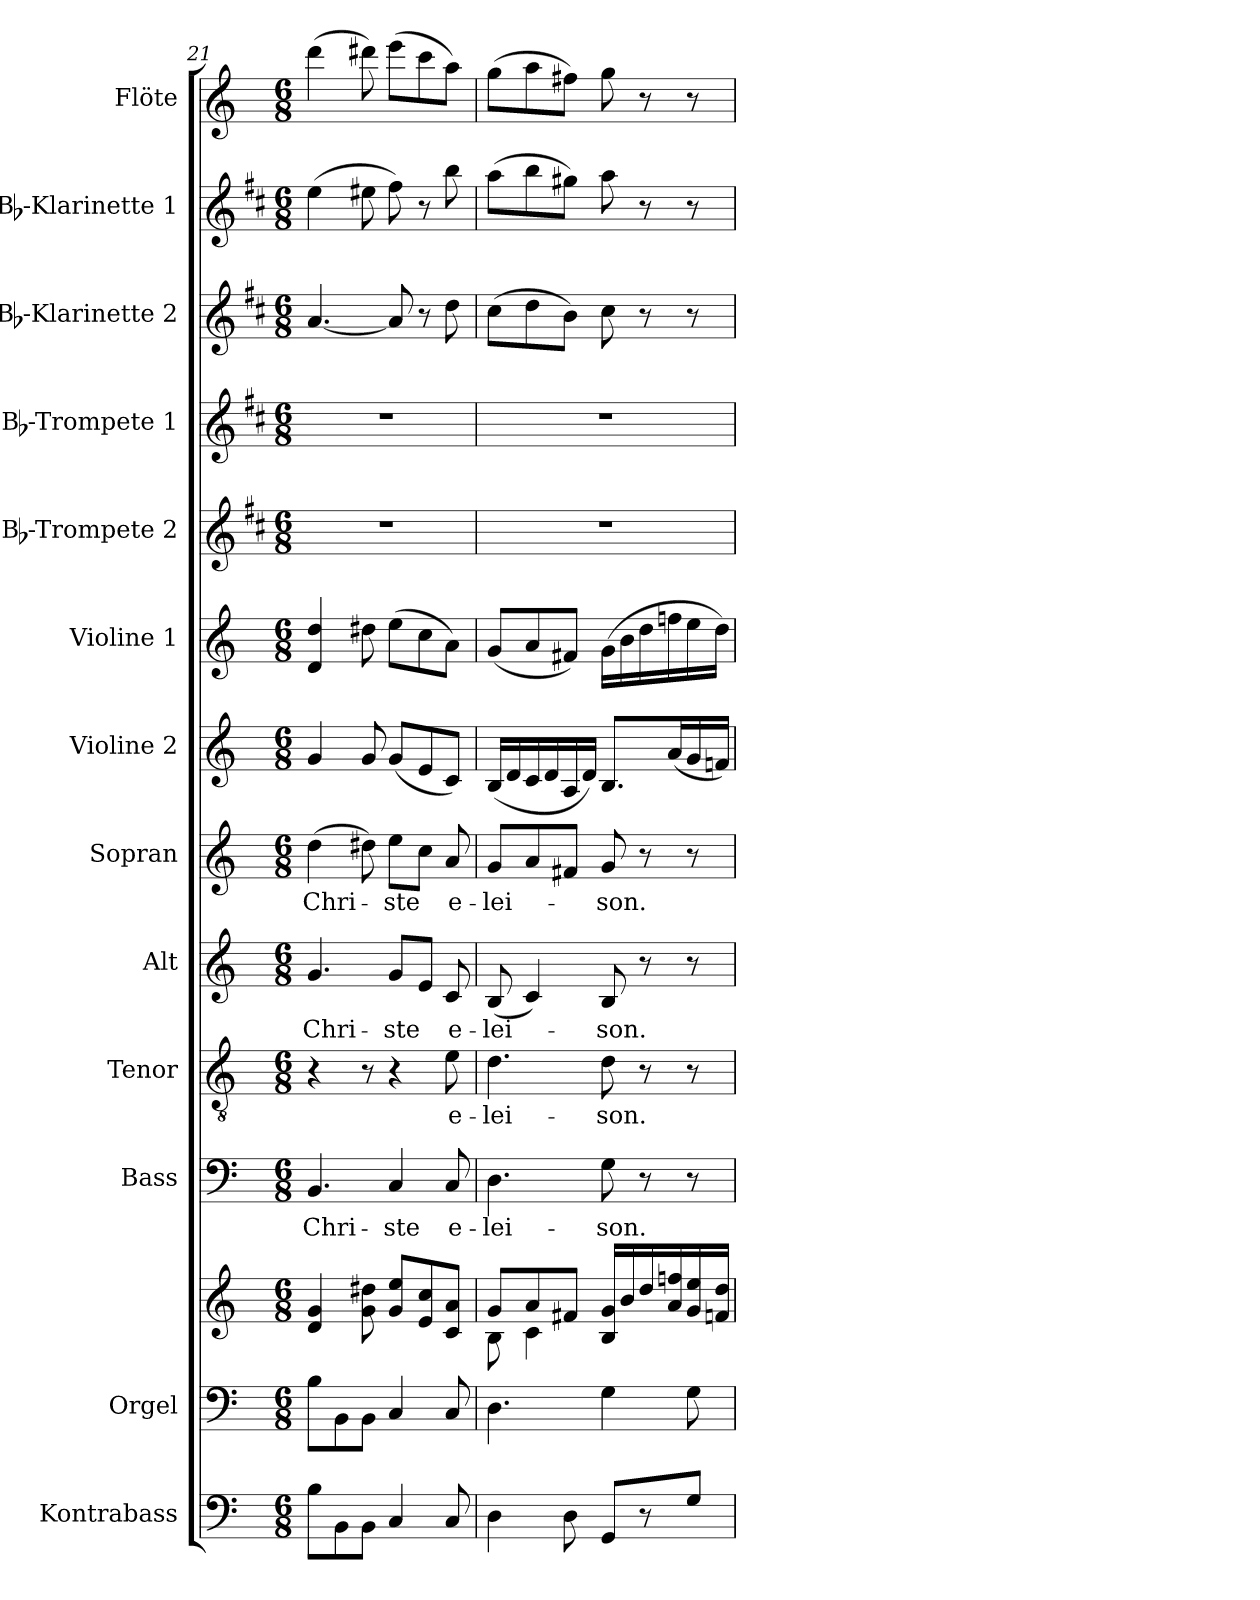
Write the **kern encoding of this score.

**kern	**kern	**kern	**kern	**text	**kern	**text	**kern	**text	**kern	**text	**kern	**kern	**kern	**kern	**kern	**kern	**kern
*part13	*part12	*part12	*part11	*part11	*part10	*part10	*part9	*part9	*part8	*part8	*part7	*part6	*part5	*part4	*part3	*part2	*part1
*staff14	*staff13	*staff12	*staff11	*staff11	*staff10	*staff10	*staff9	*staff9	*staff8	*staff8	*staff7	*staff6	*staff5	*staff4	*staff3	*staff2	*staff1
*I"Kontrabass	*I"Orgel	*	*I"Bass	*	*I"Tenor	*	*I"Alt	*	*I"Sopran	*	*I"Violine 2	*I"Violine 1	*I"Bb-Trompete 2	*I"Bb-Trompete 1	*I"Bb-Klarinette 2	*I"Bb-Klarinette 1	*I"Flöte
*I'Kb.	*I'Org.	*	*I'B.	*	*I'T.	*	*I'A.	*	*I'S.	*	*I'Vl. 2	*I'Vl. 1	*I'Bb Trp. 2	*I'Bb Trp. 1	*I'Bb Kl. 2	*I'Bb Kl. 1	*I'Fl.
*clefF4	*clefF4	*clefG2	*clefF4	*	*clefGv2	*	*clefG2	*	*clefG2	*	*clefG2	*clefG2	*clefG2	*clefG2	*clefG2	*clefG2	*clefG2
*ITrd7c12	*	*	*	*	*	*	*	*	*	*	*	*	*ITrd1c2	*ITrd1c2	*ITrd1c2	*ITrd1c2	*
*k[]	*k[]	*k[]	*k[]	*	*k[]	*	*k[]	*	*k[]	*	*k[]	*k[]	*k[]	*k[]	*k[]	*k[]	*k[]
*C:	*C:	*C:	*C:	*	*C:	*	*C:	*	*C:	*	*C:	*C:	*C:	*C:	*C:	*C:	*C:
*M6/8	*M6/8	*M6/8	*M6/8	*	*M6/8	*	*M6/8	*	*M6/8	*	*M6/8	*M6/8	*M6/8	*M6/8	*M6/8	*M6/8	*M6/8
=21	=21	=21	=21	=21	=21	=21	=21	=21	=21	=21	=21	=21	=21	=21	=21	=21	=21
!	!	!	!	!LO:LY:b	!	!	!	!LO:LY:b	!	!LO:LY:b	!	!	!	!	!	!	!
8BB\L	8B\L	4d/ 4g/	4.BB/	Chri-	4r	.	4.g/	Chri-	(>4dd\	Chri-	4g/	4d/ 4dd/	2.r	2.r	[4.g/	(>4dd\	(>4ddd\
8BBB\	8BB\	.	.	.	.	.	.	.	.	.	.	.	.	.	.	.	.
8BBB\J	8BB\J	8g\ 8dd#X\	.	.	8r	.	.	.	8dd#X\)	.	8g/	8dd#X\	.	.	.	8dd#X\	8ddd#X\)
!	!	!	!	!LO:LY:b	!	!	!	!LO:LY:b	!	!LO:LY:b	!	!	!	!	!	!	!
4CC/	4C/	8g/ 8ee/L	4C/	-ste	4r	.	8g/L	-ste	8ee\L	-ste	(<8g/L	(>8ee\L	.	.	8g/]	8ee\)	(>8eee\L
.	.	8e/ 8cc/	.	.	.	.	8e/J	.	8cc\J	.	8e/	8cc\	.	.	8r	8r	8ccc\
!	!	!	!	!LO:LY:b	!	!LO:LY:b	!	!LO:LY:b	!	!LO:LY:b	!	!	!	!	!	!	!
8CC/	8C/	8c/ 8a/J	8C/	e-	8e\	e-	8c/	e-	8a/	e-	8c/J)	8a\J)	.	.	8cc\	8aa\	8aa\J)
!!LO:PB:g=z
=22	=22	=22	=22	=22	=22	=22	=22	=22	=22	=22	=22	=22	=22	=22	=22	=22	=22
*	*	*^	*	*	*	*	*	*	*	*	*	*	*	*	*	*	*
!	!	!	!	!	!LO:LY:b	!	!LO:LY:b	!	!LO:LY:b	!	!LO:LY:b	!	!	!	!	!	!	!
4DD\	4.D\	8g/L	8B\	4.D\	-lei-	4.d\	-lei-	(<8B/	-lei-	8g/L	-lei-	(<16B/LL	(<8g/L	2.r	2.r	(>8b\L	(>8gg\L	(>8gg\L
.	.	.	.	.	.	.	.	.	.	.	.	16d/	.	.	.	.	.	.
.	.	8a/	4c\	.	.	.	.	4c/)	.	8a/	.	16c/	8a/	.	.	8cc\	8aa\	8aa\
.	.	.	.	.	.	.	.	.	.	.	.	16d/	.	.	.	.	.	.
8DD\	.	8f#X/J	.	.	.	.	.	.	.	8f#X/J	.	16A/	8f#X/J)	.	.	8a\J)	8ff#X\J)	8ff#X\J)
.	.	.	.	.	.	.	.	.	.	.	.	16d/JJ)	.	.	.	.	.	.
!	!	!	!	!	!LO:LY:b	!	!LO:LY:b	!	!LO:LY:b	!	!LO:LY:b	!	!	!	!	!	!	!
8GGG/L	4G\	16B/ 16g/LL	4.ryy	8G\	-son.	8d\	-son.	8B/	-son.	8g/	-son.	8.B/L	(>16g\LL	.	.	8b\	8gg\	8gg\
.	.	16b/	.	.	.	.	.	.	.	.	.	.	16b\	.	.	.	.	.
8r	.	16dd/	.	8r	.	8r	.	8r	.	8r	.	.	16dd\	.	.	8r	8r	8r
.	.	16a/ 16ffn/	.	.	.	.	.	.	.	.	.	(<16a/L	16ffn\	.	.	.	.	.
8GG/J	8G\	16g/ 16ee/	.	8r	.	8r	.	8r	.	8r	.	16g/	16ee\	.	.	8r	8r	8r
.	.	16fn/ 16dd/JJ	.	.	.	.	.	.	.	.	.	16fn/JJ)	16dd\JJ)	.	.	.	.	.
*	*	*v	*v	*	*	*	*	*	*	*	*	*	*	*	*	*	*	*
=	=	=	=	=	=	=	=	=	=	=	=	=	=	=	=	=	=
*-	*-	*-	*-	*-	*-	*-	*-	*-	*-	*-	*-	*-	*-	*-	*-	*-	*-
